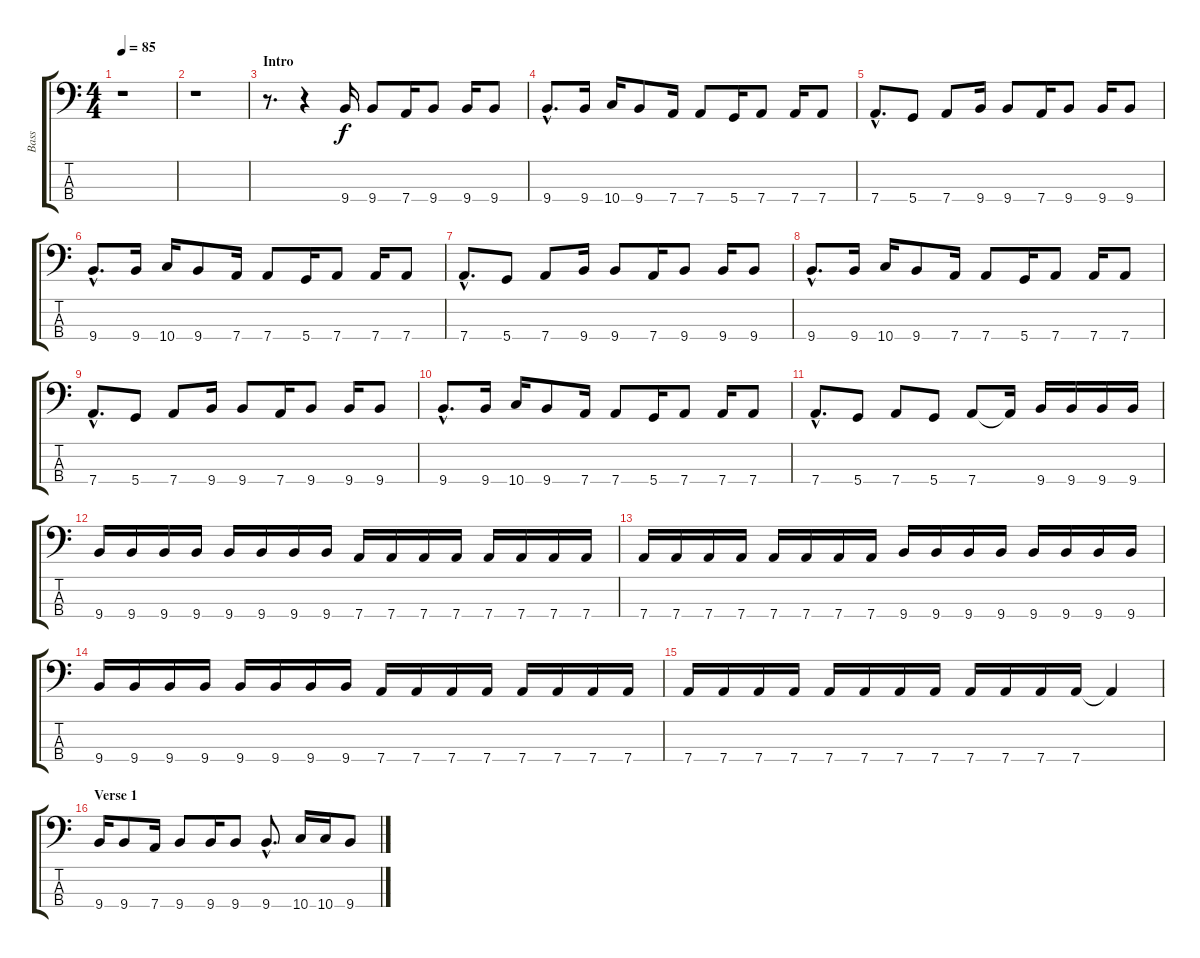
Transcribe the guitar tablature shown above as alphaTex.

\track ("Bass" "Bass") {instrument electricbassfinger}
\staff {score tabs}
\tuning (G2 D2 A1 D1) {hide}
\ts (4 4)
\tempo 85
\clef f4
\ks c
r.1{dy f instrument electricbassfinger} |
r.1 |
\section ("" "Intro")
r.8{d} r.4 9.4.16 9.4.8 7.4.16 9.4.8 9.4.16 9.4.8 |
9.4{hac}.8{d} 9.4.16 10.4.16 9.4.8 7.4.16 7.4.8 5.4.16 7.4.8 7.4.16 7.4.8 |
7.4{hac}.8{d} 5.4.8 7.4.8 9.4.16 9.4.8 7.4.16 9.4.8 9.4.16 9.4.8 |
9.4{hac}.8{d} 9.4.16 10.4.16 9.4.8 7.4.16 7.4.8 5.4.16 7.4.8 7.4.16 7.4.8 |
7.4{hac}.8{d} 5.4.8 7.4.8 9.4.16 9.4.8 7.4.16 9.4.8 9.4.16 9.4.8 |
9.4{hac}.8{d} 9.4.16 10.4.16 9.4.8 7.4.16 7.4.8 5.4.16 7.4.8 7.4.16 7.4.8 |
7.4{hac}.8{d} 5.4.8 7.4.8 9.4.16 9.4.8 7.4.16 9.4.8 9.4.16 9.4.8 |
9.4{hac}.8{d} 9.4.16 10.4.16 9.4.8 7.4.16 7.4.8 5.4.16 7.4.8 7.4.16 7.4.8 |
7.4{hac}.8{d} 5.4.8 7.4.8 5.4.8 7.4.8 7.4{t}.16 9.4.16 9.4.16 9.4.16 9.4.16 |
9.4.16 9.4.16 9.4.16 9.4.16 9.4.16 9.4.16 9.4.16 9.4.16 7.4.16 7.4.16 7.4.16 7.4.16 7.4.16 7.4.16 7.4.16 7.4.16 |
7.4.16 7.4.16 7.4.16 7.4.16 7.4.16 7.4.16 7.4.16 7.4.16 9.4.16 9.4.16 9.4.16 9.4.16 9.4.16 9.4.16 9.4.16 9.4.16 |
9.4.16 9.4.16 9.4.16 9.4.16 9.4.16 9.4.16 9.4.16 9.4.16 7.4.16 7.4.16 7.4.16 7.4.16 7.4.16 7.4.16 7.4.16 7.4.16 |
7.4.16 7.4.16 7.4.16 7.4.16 7.4.16 7.4.16 7.4.16 7.4.16 7.4.16 7.4.16 7.4.16 7.4.16 7.4{t}.4 |
\section ("" "Verse 1")
9.4.16 9.4.8 7.4.16 9.4.8 9.4.16 9.4.8 9.4{hac}.8{d} 10.4.16 10.4.16 9.4.8
